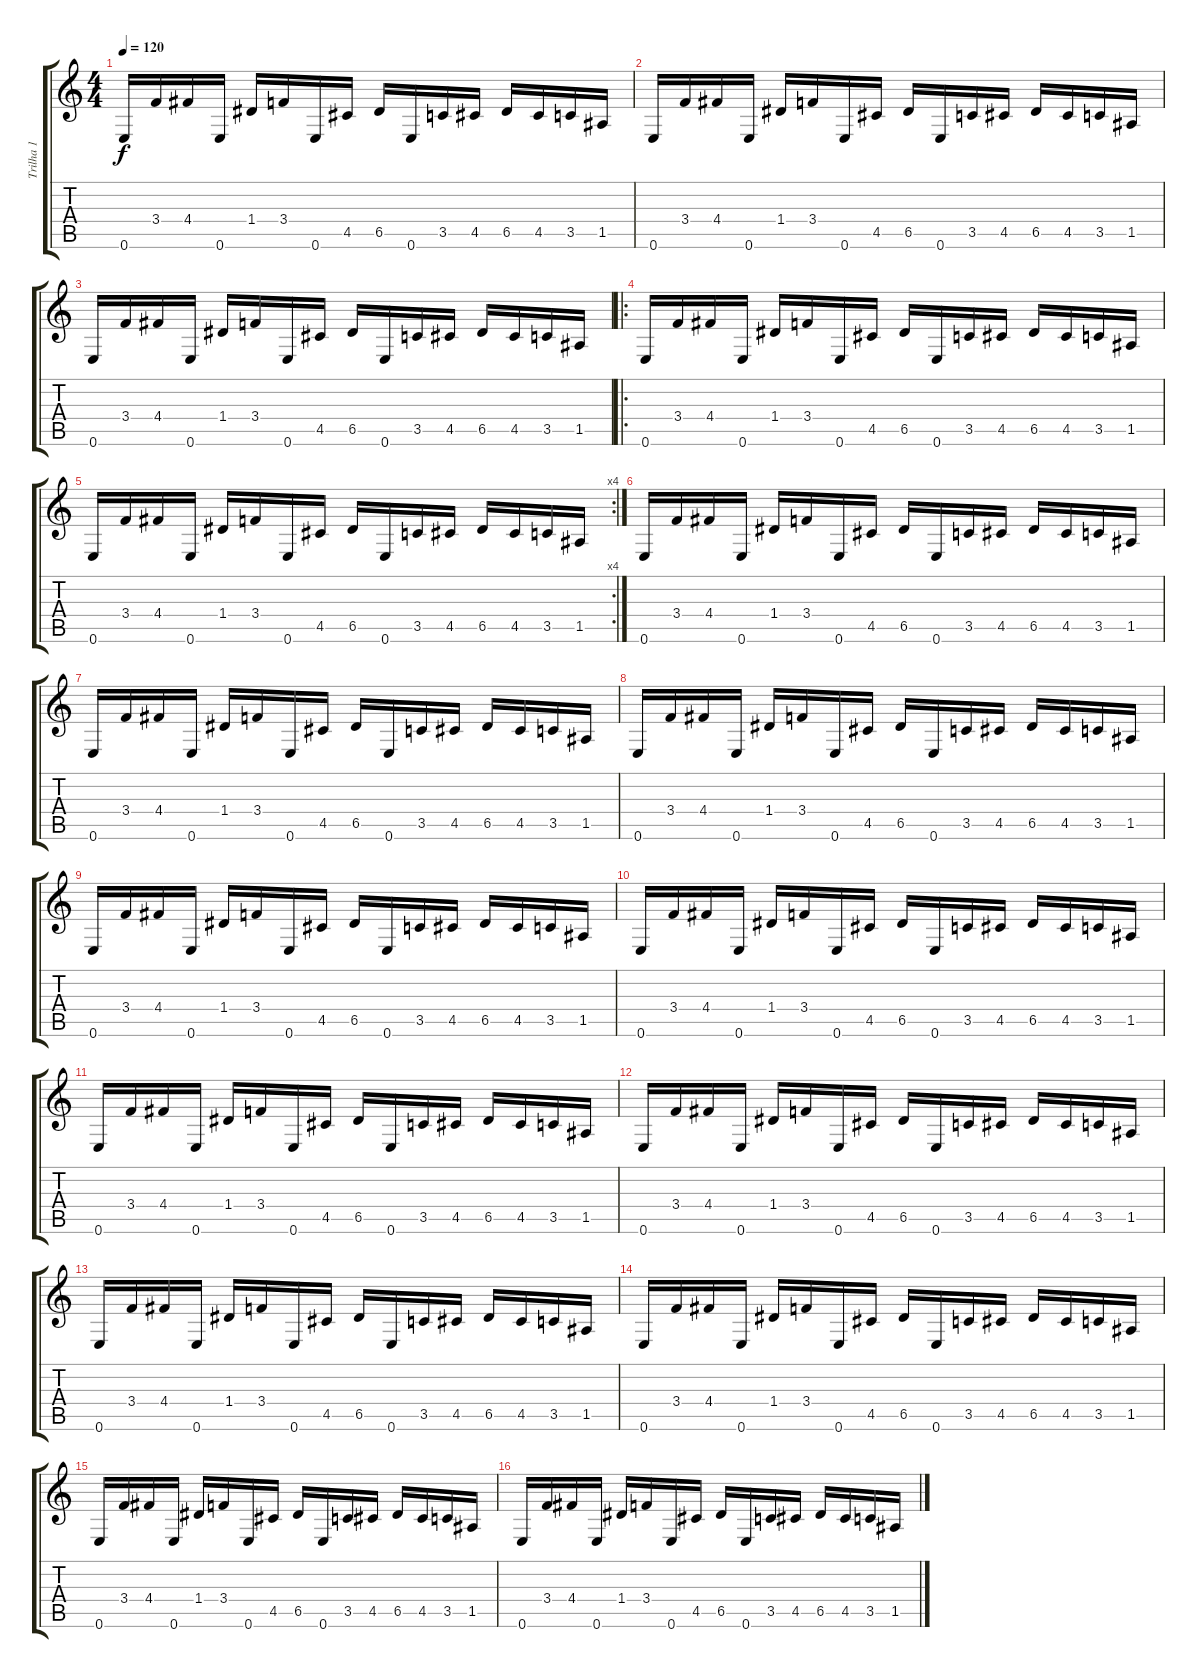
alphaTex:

\track ("Trilha 1" "Trilha 1") {instrument distortionguitar}
\staff {score tabs}
\tuning (E4 B3 G3 D3 A2 E2) {hide}
\ts (4 4)
\tempo 120
\clef g2
\ks c
0.6.16{dy f} 3.4.16 4.4.16 0.6.16 1.4.16 3.4.16 0.6.16 4.5.16 6.5.16 0.6.16 3.5.16 4.5.16 6.5.16 4.5.16 3.5.16 1.5.16 |
0.6.16 3.4.16 4.4.16 0.6.16 1.4.16 3.4.16 0.6.16 4.5.16 6.5.16 0.6.16 3.5.16 4.5.16 6.5.16 4.5.16 3.5.16 1.5.16 |
0.6.16 3.4.16 4.4.16 0.6.16 1.4.16 3.4.16 0.6.16 4.5.16 6.5.16 0.6.16 3.5.16 4.5.16 6.5.16 4.5.16 3.5.16 1.5.16 |
\ro
0.6.16 3.4.16 4.4.16 0.6.16 1.4.16 3.4.16 0.6.16 4.5.16 6.5.16 0.6.16 3.5.16 4.5.16 6.5.16 4.5.16 3.5.16 1.5.16 |
\rc 4
0.6.16 3.4.16 4.4.16 0.6.16 1.4.16 3.4.16 0.6.16 4.5.16 6.5.16 0.6.16 3.5.16 4.5.16 6.5.16 4.5.16 3.5.16 1.5.16 |
0.6.16 3.4.16 4.4.16 0.6.16 1.4.16 3.4.16 0.6.16 4.5.16 6.5.16 0.6.16 3.5.16 4.5.16 6.5.16 4.5.16 3.5.16 1.5.16 |
0.6.16 3.4.16 4.4.16 0.6.16 1.4.16 3.4.16 0.6.16 4.5.16 6.5.16 0.6.16 3.5.16 4.5.16 6.5.16 4.5.16 3.5.16 1.5.16 |
0.6.16 3.4.16 4.4.16 0.6.16 1.4.16 3.4.16 0.6.16 4.5.16 6.5.16 0.6.16 3.5.16 4.5.16 6.5.16 4.5.16 3.5.16 1.5.16 |
0.6.16 3.4.16 4.4.16 0.6.16 1.4.16 3.4.16 0.6.16 4.5.16 6.5.16 0.6.16 3.5.16 4.5.16 6.5.16 4.5.16 3.5.16 1.5.16 |
0.6.16 3.4.16 4.4.16 0.6.16 1.4.16 3.4.16 0.6.16 4.5.16 6.5.16 0.6.16 3.5.16 4.5.16 6.5.16 4.5.16 3.5.16 1.5.16 |
0.6.16 3.4.16 4.4.16 0.6.16 1.4.16 3.4.16 0.6.16 4.5.16 6.5.16 0.6.16 3.5.16 4.5.16 6.5.16 4.5.16 3.5.16 1.5.16 |
0.6.16 3.4.16 4.4.16 0.6.16 1.4.16 3.4.16 0.6.16 4.5.16 6.5.16 0.6.16 3.5.16 4.5.16 6.5.16 4.5.16 3.5.16 1.5.16 |
0.6.16 3.4.16 4.4.16 0.6.16 1.4.16 3.4.16 0.6.16 4.5.16 6.5.16 0.6.16 3.5.16 4.5.16 6.5.16 4.5.16 3.5.16 1.5.16 |
0.6.16 3.4.16 4.4.16 0.6.16 1.4.16 3.4.16 0.6.16 4.5.16 6.5.16 0.6.16 3.5.16 4.5.16 6.5.16 4.5.16 3.5.16 1.5.16 |
0.6.16 3.4.16 4.4.16 0.6.16 1.4.16 3.4.16 0.6.16 4.5.16 6.5.16 0.6.16 3.5.16 4.5.16 6.5.16 4.5.16 3.5.16 1.5.16 |
0.6.16 3.4.16 4.4.16 0.6.16 1.4.16 3.4.16 0.6.16 4.5.16 6.5.16 0.6.16 3.5.16 4.5.16 6.5.16 4.5.16 3.5.16 1.5.16
